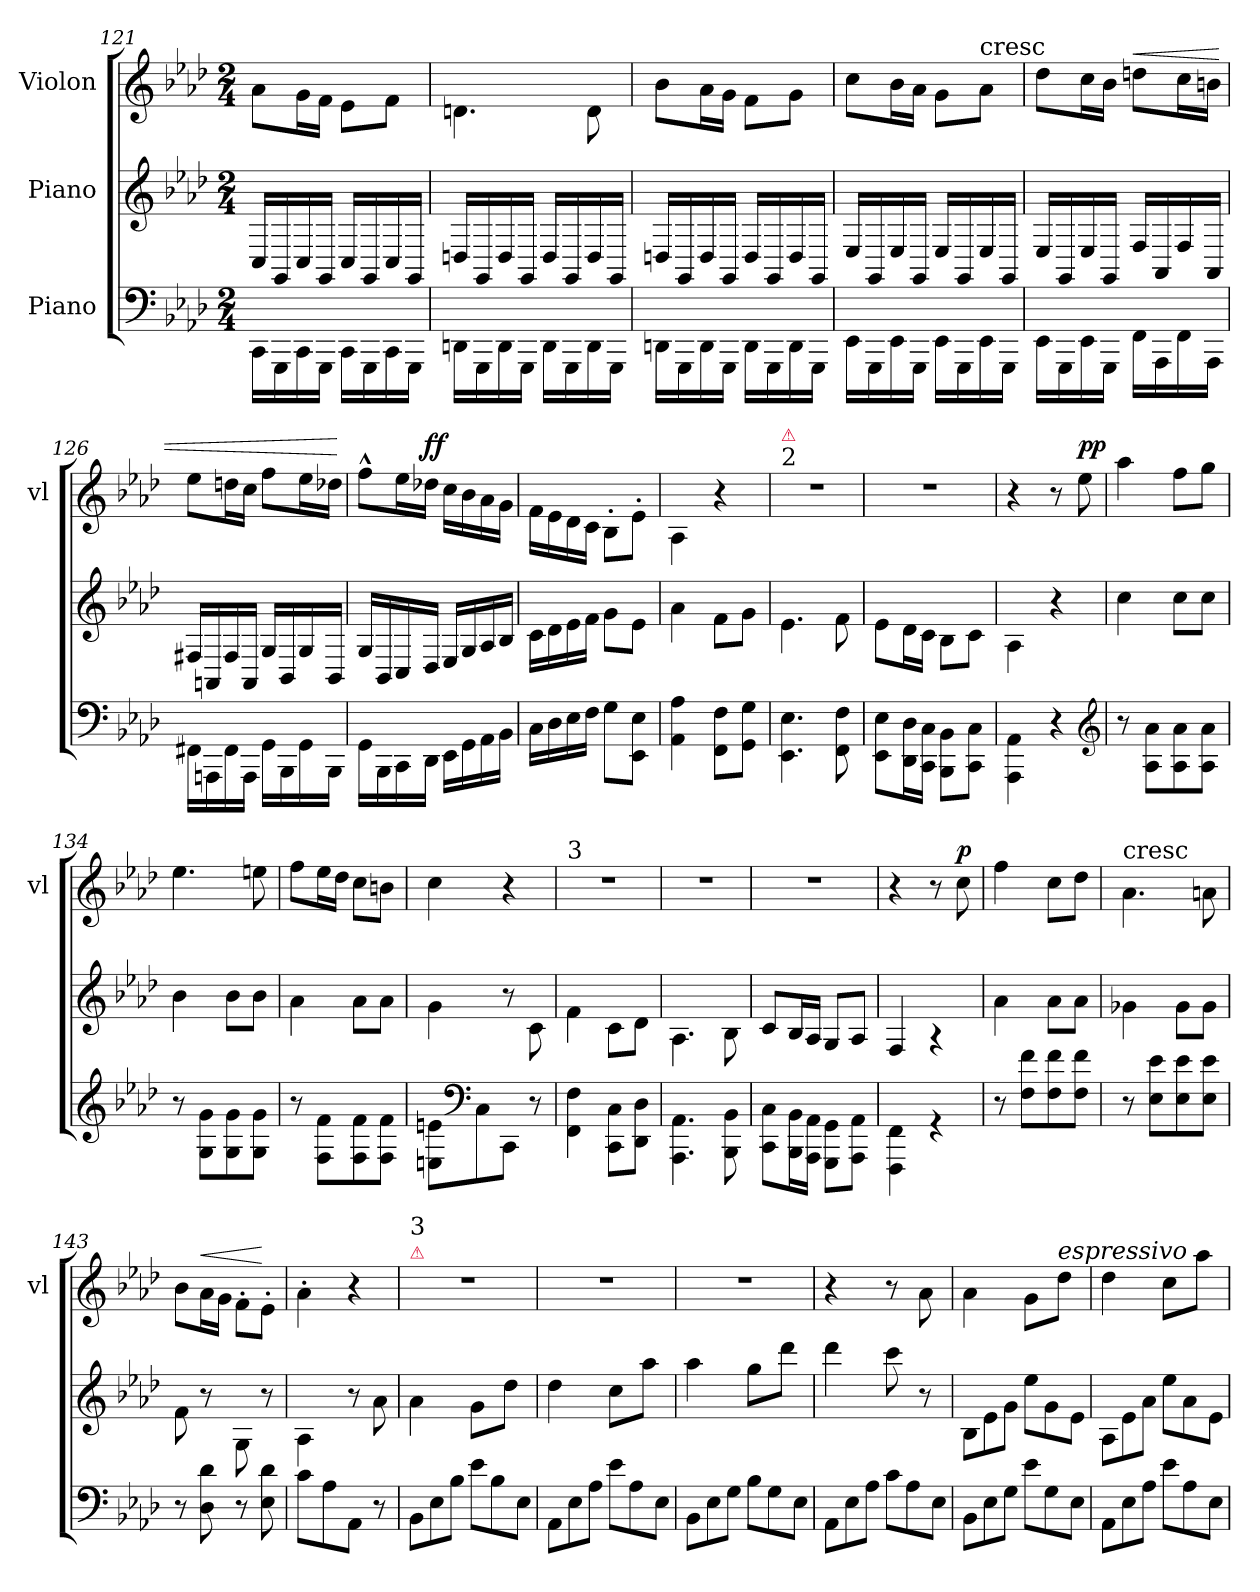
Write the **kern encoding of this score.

**kern	**kern	**kern	**dynam
*part3	*part2	*part1	*part1
*staff3	*staff2	*staff1	*staff1
*I"Piano	*I"Piano	*I"Violon	*
*	*	*I'vl	*
*clefF4	*clefG2	*clefG2	*
*k[b-e-a-d-]	*k[b-e-a-d-]	*k[b-e-a-d-]	*
*A-:	*A-:	*A-:	*
*M2/4	*M2/4	*M2/4	*
=121	=121	=121	=121
16CC\LL	16C/LL	8a-\L	.
16GGG\	16GG/	.	.
16CC\	16C/	16g\L	.
16GGG\JJ	16GG/JJ	16f\JJ	.
16CC\LL	16C/LL	8e-\L	.
16GGG\	16GG/	.	.
16CC\	16C/	8f\J	.
16GGG\JJ	16GG/JJ	.	.
=122	=122	=122	=122
16DDn\LL	16Dn/LL	4.dn\	.
16GGG\	16GG/	.	.
16DD\	16D/	.	.
16GGG\JJ	16GG/JJ	.	.
16DD\LL	16D/LL	.	.
16GGG\	16GG/	.	.
16DD\	16D/	8d\	.
16GGG\JJ	16GG/JJ	.	.
=123	=123	=123	=123
16DDn\LL	16Dn/LL	8b-\L	.
16GGG\	16GG/	.	.
16DD\	16D/	16a-\L	.
16GGG\JJ	16GG/JJ	16g\JJ	.
16DD\LL	16D/LL	8f\L	.
16GGG\	16GG/	.	.
16DD\	16D/	8g\J	.
16GGG\JJ	16GG/JJ	.	.
=124	=124	=124	=124
16EE-\LL	16E-/LL	8cc\L	.
16GGG\	16GG/	.	.
16EE-\	16E-/	16b-\L	.
16GGG\JJ	16GG/JJ	16a-\JJ	.
16EE-\LL	16E-/LL	8g\L	.
16GGG\	16GG/	.	.
!	!	!LO:TX:a:t=cresc	!
16EE-\	16E-/	8a-\J	.
16GGG\JJ	16GG/JJ	.	.
=125	=125	=125	=125
16EE-\LL	16E-/LL	8dd-\L	.
16GGG\	16GG/	.	.
16EE-\	16E-/	16cc\L	.
16GGG\JJ	16GG/JJ	16b-\JJ	.
!	!	!	!LO:HP:a
16FF\LL	16F/LL	8ddn\L	<
16AAA-\	16AA-/	.	.
16FF\	16F/	16cc\L	.
16AAA-\JJ	16AA-/JJ	16bn\JJ	.
=126	=126	=126	=126
16FF#X\LL	16F#X/LL	8ee-\L	.
16AAAn\	16AAn/	.	.
16FF#\	16F#/	16ddn\L	.
16AAA\JJ	16AA/JJ	16cc\JJ	.
16GG\LL	16G/LL	8ff\L	.
16BBB-\	16BB-/	.	.
16GG\	16G/	16ee-\L	.
16BBB-\JJ	16BB-/JJ	16dd-X\JJ	.
.	.	.	[
=127	=127	=127	=127
16GG\LL	16G/LL	8ff^^>\L	.
16BBB-\	16BB-/	.	.
16CC\	16C/	16ee-\L	.
!	!	!	!LO:DY:a
16DD-\JJ	16D-/JJ	16dd-X\JJ	ff
16EE-\LL	16E-/LL	16cc\LL	.
16GG\	16G/	16b-\	.
16AA-\	16A-/	16a-\	.
16BB-\JJ	16B-/JJ	16g\JJ	.
=128	=128	=128	=128
16C\LL	16c\LL	16f\LL	.
16D-\	16d-\	16e-\	.
16E-\	16e-\	16d-\	.
16F\JJ	16f\JJ	16c\JJ	.
8G\L	8g\L	8B-'>\L	.
8EE-\ 8E-\J	8e-\J	8e-'>\J	.
=129	=129	=129	=129
4AA-\ 4A-\	4a-\	4A-\	.
8FF\ 8F\L	8f\L	4r	.
8GG\ 8G\J	8g\J	.	.
=130	=130	=130	=130
!	!	!LO:TX:a:t=2	!
!	!	!LO:TX:a:color=crimson:t=⚠	!
4.EE-\ 4.E-\	4.e-\	2r	.
8FF\ 8F\	8f\	.	.
=131	=131	=131	=131
8EE-\ 8E-\L	8e-\L	2r	.
16DD-\ 16D-\L	16d-\L	.	.
16CC\ 16C\JJ	16c\JJ	.	.
8BBB-\ 8BB-\L	8B-\L	.	.
8CC\ 8C\J	8c\J	.	.
=132	=132	=132	=132
4AAA-\ 4AA-\	4A-\	4r	.
4r	4r	8r	.
!	!	!	!LO:DY:a
.	.	8ee-\	pp
*clefG2	*	*	*
=133	=133	=133	=133
8r	4cc\	4aa-\	.
8A-\ 8a-\L	.	.	.
8A-\ 8a-\	8cc\L	8ff\L	.
8A-\ 8a-\J	8cc\J	8gg\J	.
=134	=134	=134	=134
8r	4b-\	4.ee-\	.
8G\ 8g\L	.	.	.
8G\ 8g\	8b-\L	.	.
8G\ 8g\J	8b-\J	8een\	.
=135	=135	=135	=135
8r	4a-\	8ff\L	.
8F\ 8f\L	.	16ee-\L	.
.	.	16dd-\JJ	.
8F\ 8f\	8a-\L	8cc\L	.
8F\ 8f\J	8a-\J	8bn\J	.
=136	=136	=136	=136
8En\ 8en\L	4g\	4cc\	.
*clefF4	*	*	*
8C\	.	.	.
8CC\J	8r	4r	.
8r	8c\	.	.
=137	=137	=137	=137
!	!	!LO:TX:a:t=3	!
4FF\ 4F\	4f\	2r	.
8CC\ 8C\L	8c\L	.	.
8DD-\ 8D-\J	8d-\J	.	.
=138	=138	=138	=138
4.AAA-\ 4.AA-\	4.A-\	2r	.
8BBB-\ 8BB-\	8B-\	.	.
=139	=139	=139	=139
8CC\ 8C\L	8c/L	2r	.
16BBB-\ 16BB-\L	16B-/L	.	.
16AAA-\ 16AA-\JJ	16A-/JJ	.	.
8GGG\ 8GG\L	8G/L	.	.
8AAA-\ 8AA-\J	8A-/J	.	.
=140	=140	=140	=140
4FFF\ 4FF\	4F/	4r	.
4rGG	4rA	8r	.
!	!	!	!LO:DY:a
.	.	8cc\	p
=141	=141	=141	=141
8r	4a-\	4ff\	.
8F\ 8f\L	.	.	.
8F\ 8f\	8a-\L	8cc\L	.
8F\ 8f\J	8a-\J	8dd-\J	.
=142	=142	=142	=142
!	!	!LO:TX:a:t=cresc	!
8r	4g-X\	4.a-\	.
8E-\ 8e-\L	.	.	.
8E-\ 8e-\	8g-\L	.	.
8E-\ 8e-\J	8g-\J	8an\	.
=143	=143	=143	=143
8r	8f\	8b-\L	.
!	!	!	!LO:HP:a
8D-\ 8d-\	8r	16a-\L	<
.	.	16g\JJ	.
8r	8G\	8f'>\L	.
8E-\ 8d-\	8r	8e-'>\J	[
=144	=144	=144	=144
8c\L	4A-\	4a-'>\	.
8A-\	.	.	.
8AA-\J	8r	4r	.
8r	8a-\	.	.
=145	=145	=145	=145
*Xtuplet	*	*	*
!	!	!LO:TX:a:color=crimson:t=⚠	!
!	!	!LO:TX:a:t=3	!
12BB-\L	4a-\	2r	.
12E-\	.	.	.
12B-\J	.	.	.
12e-\L	8g\L	.	.
12B-\	.	.	.
.	8dd-\J	.	.
12E-\J	.	.	.
=146	=146	=146	=146
12AA-\L	4dd-\	2r	.
12E-\	.	.	.
12A-\J	.	.	.
12e-\L	8cc\L	.	.
12A-\	.	.	.
.	8aa-\J	.	.
12E-\J	.	.	.
=147	=147	=147	=147
12BB-\L	4aa-\	2r	.
12E-\	.	.	.
12G\J	.	.	.
12B-\L	8gg\L	.	.
12G\	.	.	.
.	8ddd-\J	.	.
12E-\J	.	.	.
=148	=148	=148	=148
12AA-\L	4ddd-\	4r	.
12E-\	.	.	.
12A-\J	.	.	.
12c\L	8ccc\	8r	.
12A-\	.	.	.
.	8r	8a-\	.
12E-\J	.	.	.
=149	=149	=149	=149
*	*Xtuplet	*	*
12BB-\L	12B-\L	4a-\	.
12E-\	12e-\	.	.
12G\J	12g\J	.	.
12e-\L	12ee-\L	8g\L	.
12G\	12g\	.	.
!	!	!LO:TX:a:i:t=espressivo	!
.	.	8dd-\J	.
12E-\J	12e-\J	.	.
=150	=150	=150	=150
12AA-\L	12A-\L	4dd-\	.
12E-\	12e-\	.	.
12A-\J	12a-\J	.	.
12e-\L	12ee-\L	8cc\L	.
12A-\	12a-\	.	.
.	.	8aa-\J	.
12E-\J	12e-\J	.	.
=	=	=	=
*-	*-	*-	*-
